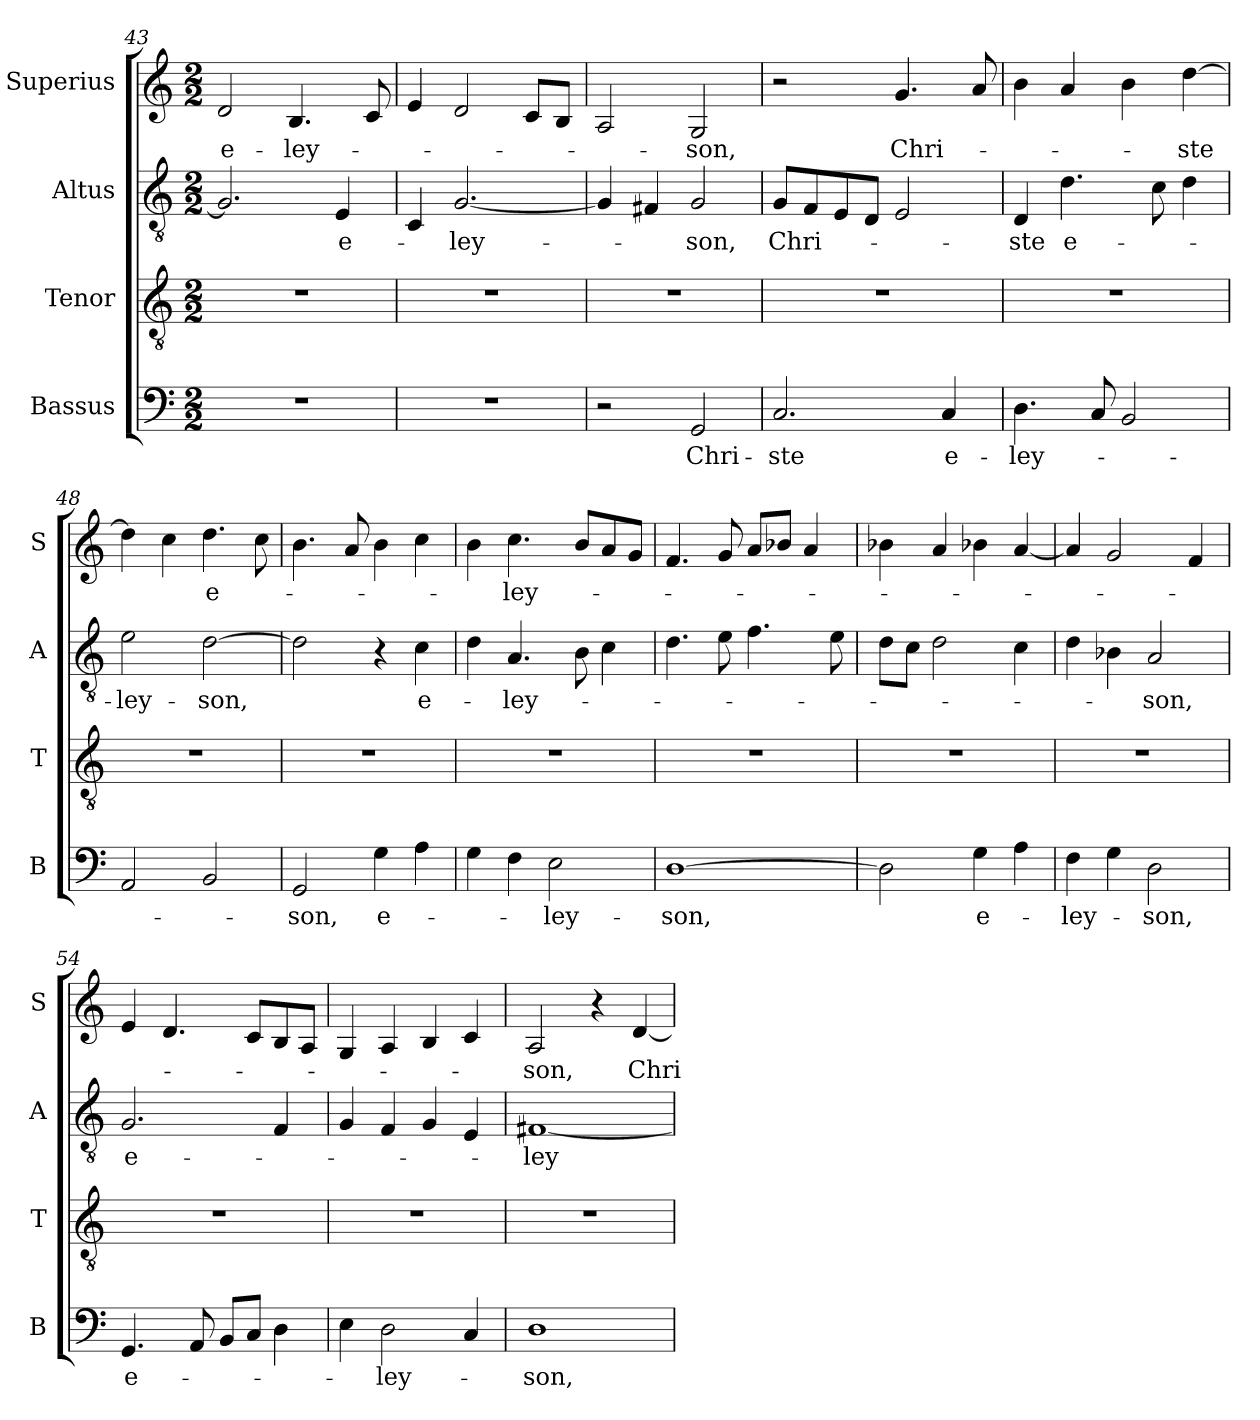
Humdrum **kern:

**kern	**text	**kern	**kern	**text	**kern	**text
*part4	*part4	*part3	*part2	*part2	*part1	*part1
*staff4	*staff4	*staff3	*staff2	*staff2	*staff1	*staff1
*I"Bassus	*	*I"Tenor	*I"Altus	*	*I"Superius	*
*I'B	*	*I'T	*I'A	*	*I'S	*
*clefF4	*	*clefGv2	*clefGv2	*	*clefG2	*
*k[]	*	*k[]	*k[]	*	*k[]	*
*M2/2	*	*M2/2	*M2/2	*	*M2/2	*
=43	=43	=43	=43	=43	=43	=43
!	!	!	!	!	!	!LO:LY:i
1r	.	1r	2.G]	.	2d	e-
!	!	!	!	!	!	!LO:LY:i
.	.	.	.	.	4.B	-ley-
!	!	!	!	!LO:LY:i	!	!
.	.	.	4E	e-	.	.
.	.	.	.	.	8c	.
=44	=44	=44	=44	=44	=44	=44
1r	.	1r	4C	.	4e	.
!	!	!	!	!LO:LY:i	!	!
.	.	.	[2.G	-ley-	2d	.
.	.	.	.	.	8cL	.
.	.	.	.	.	8BJ	.
=45	=45	=45	=45	=45	=45	=45
2r	.	1r	4G]	.	2A	.
.	.	.	4F#X	.	.	.
!	!LO:LY:i	!	!	!LO:LY:i	!	!LO:LY:i
2GG	Chri-	.	2G	-son,	2G	-son,
=46	=46	=46	=46	=46	=46	=46
!	!LO:LY:i	!	!	!LO:LY:i	!	!
2.C	-ste	1r	8GL	Chri-	2r	.
.	.	.	8F	.	.	.
.	.	.	8E	.	.	.
.	.	.	8DJ	.	.	.
!	!	!	!	!	!	!LO:LY:i
.	.	.	2E	.	4.g	Chri-
!	!LO:LY:i	!	!	!	!	!
4C	e-	.	.	.	.	.
.	.	.	.	.	8a	.
=47	=47	=47	=47	=47	=47	=47
!	!LO:LY:i	!	!	!LO:LY:i	!	!
4.D	-ley-	1r	4D	-ste	4b	.
!	!	!	!	!LO:LY:i	!	!
.	.	.	4.d	e-	4a	.
8C	.	.	.	.	.	.
2BB	.	.	.	.	4b	.
.	.	.	8c	.	.	.
!	!	!	!	!	!	!LO:LY:i
.	.	.	4d	.	[4dd	-ste
=48	=48	=48	=48	=48	=48	=48
!	!	!	!	!LO:LY:i	!	!
2AA	.	1r	2e	-ley-	4dd]	.
.	.	.	.	.	4cc	.
!	!	!	!	!LO:LY:i	!	!LO:LY:i
2BB	.	.	[2d	-son,	4.dd	e-
.	.	.	.	.	8cc	.
=49	=49	=49	=49	=49	=49	=49
!	!LO:LY:i	!	!	!	!	!
2GG	-son,	1r	2d]	.	4.b	.
.	.	.	.	.	8a	.
!	!LO:LY:i	!	!	!	!	!
4G	e-	.	4r	.	4b	.
!	!	!	!	!LO:LY:i	!	!
4A	.	.	4c	e-	4cc	.
=50	=50	=50	=50	=50	=50	=50
4G	.	1r	4d	.	4b	.
!	!	!	!	!LO:LY:i	!	!LO:LY:i
4F	.	.	4.A	-ley-	4.cc	-ley-
!	!LO:LY:i	!	!	!	!	!
2E	-ley-	.	.	.	.	.
.	.	.	8B	.	8bL	.
.	.	.	4c	.	8a	.
.	.	.	.	.	8gJ	.
=51	=51	=51	=51	=51	=51	=51
!	!LO:LY:i	!	!	!	!	!
[1D	-son,	1r	4.d	.	4.f	.
.	.	.	8e	.	8g	.
.	.	.	4.f	.	8aL	.
.	.	.	.	.	8b-XJ	.
.	.	.	.	.	4a	.
.	.	.	8e	.	.	.
=52	=52	=52	=52	=52	=52	=52
2D]	.	1r	8dL	.	4b-X	.
.	.	.	8cJ	.	.	.
.	.	.	2d	.	4a	.
!	!LO:LY:i	!	!	!	!	!
4G	e-	.	.	.	4b-X	.
4A	.	.	4c	.	[4a	.
=53	=53	=53	=53	=53	=53	=53
!	!LO:LY:i	!	!	!	!	!
4F	-ley-	1r	4d	.	4a]	.
4G	.	.	4B-X	.	2g	.
!	!LO:LY:i	!	!	!LO:LY:i	!	!
2D	-son,	.	2A	-son,	.	.
.	.	.	.	.	4f	.
=54	=54	=54	=54	=54	=54	=54
!	!LO:LY:i	!	!	!LO:LY:i	!	!
4.GG	e-	1r	2.G	e-	4e	.
.	.	.	.	.	4.d	.
8AA	.	.	.	.	.	.
8BBL	.	.	.	.	.	.
8CJ	.	.	.	.	8cL	.
4D	.	.	4F	.	8B	.
.	.	.	.	.	8AJ	.
=55	=55	=55	=55	=55	=55	=55
4E	.	1r	4G	.	4G	.
!	!LO:LY:i	!	!	!	!	!
2D	-ley-	.	4F	.	4A	.
.	.	.	4G	.	4B	.
4C	.	.	4E	.	4c	.
=56	=56	=56	=56	=56	=56	=56
!	!LO:LY:i	!	!	!LO:LY:i	!	!LO:LY:i
1D	-son,	1r	[1F#X	-ley-	2A	-son,
.	.	.	.	.	4r	.
!	!	!	!	!	!	!LO:LY:i
.	.	.	.	.	[4d	Chri-
=	=	=	=	=	=	=
*-	*-	*-	*-	*-	*-	*-
